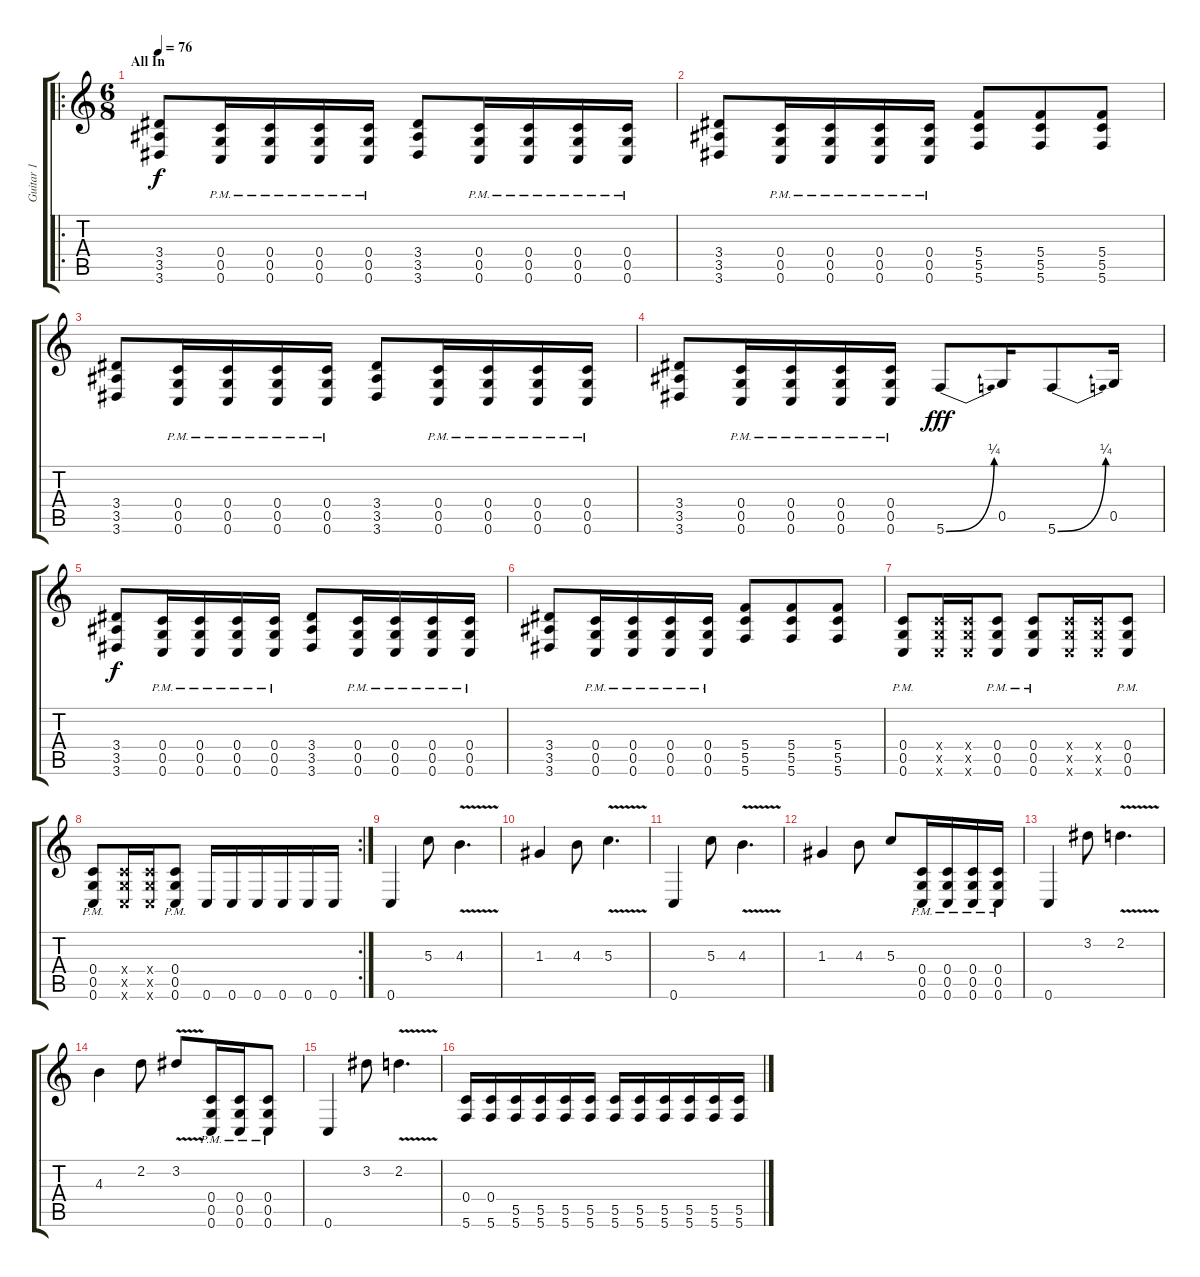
\track ("Guitar 1" "Guitar 1") {instrument distortionguitar}
\staff {score tabs}
\tuning (E4 C4 G3 C3 G2 C2) {hide}
\ro
\ts (6 8)
\section ("" "All In")
\tempo 76
\clef g2
\ks c
(3.4 3.5 3.6).8{dy f} (0.4{pm} 0.5{pm} 0.6{pm}).16 (0.4{pm} 0.5{pm} 0.6{pm}).16 (0.4{pm} 0.5{pm} 0.6{pm}).16 (0.4{pm} 0.5{pm} 0.6{pm}).16 (3.4 3.5 3.6).8 (0.4{pm} 0.5{pm} 0.6{pm}).16 (0.4{pm} 0.5{pm} 0.6{pm}).16 (0.4{pm} 0.5{pm} 0.6{pm}).16 (0.4{pm} 0.5{pm} 0.6{pm}).16 |
(3.4 3.5 3.6).8 (0.4{pm} 0.5{pm} 0.6{pm}).16 (0.4{pm} 0.5{pm} 0.6{pm}).16 (0.4{pm} 0.5{pm} 0.6{pm}).16 (0.4{pm} 0.5{pm} 0.6{pm}).16 (5.4 5.5 5.6).8 (5.4 5.5 5.6).8 (5.4 5.5 5.6).8 |
(3.4 3.5 3.6).8 (0.4{pm} 0.5{pm} 0.6{pm}).16 (0.4{pm} 0.5{pm} 0.6{pm}).16 (0.4{pm} 0.5{pm} 0.6{pm}).16 (0.4{pm} 0.5{pm} 0.6{pm}).16 (3.4 3.5 3.6).8 (0.4{pm} 0.5{pm} 0.6{pm}).16 (0.4{pm} 0.5{pm} 0.6{pm}).16 (0.4{pm} 0.5{pm} 0.6{pm}).16 (0.4{pm} 0.5{pm} 0.6{pm}).16 |
(3.4 3.5 3.6).8 (0.4{pm} 0.5{pm} 0.6{pm}).16 (0.4{pm} 0.5{pm} 0.6{pm}).16 (0.4{pm} 0.5{pm} 0.6{pm}).16 (0.4{pm} 0.5{pm} 0.6{pm}).16 5.6{be (bend 0 0 60 1)}.8{dy fff} 0.5.16 5.6{be (bend 0 0 60 1)}.8 0.5.16 |
(3.4 3.5 3.6).8{dy f} (0.4{pm} 0.5{pm} 0.6{pm}).16 (0.4{pm} 0.5{pm} 0.6{pm}).16 (0.4{pm} 0.5{pm} 0.6{pm}).16 (0.4{pm} 0.5{pm} 0.6{pm}).16 (3.4 3.5 3.6).8 (0.4{pm} 0.5{pm} 0.6{pm}).16 (0.4{pm} 0.5{pm} 0.6{pm}).16 (0.4{pm} 0.5{pm} 0.6{pm}).16 (0.4{pm} 0.5{pm} 0.6{pm}).16 |
(3.4 3.5 3.6).8 (0.4{pm} 0.5{pm} 0.6{pm}).16 (0.4{pm} 0.5{pm} 0.6{pm}).16 (0.4{pm} 0.5{pm} 0.6{pm}).16 (0.4{pm} 0.5{pm} 0.6{pm}).16 (5.4 5.5 5.6).8 (5.4 5.5 5.6).8 (5.4 5.5 5.6).8 |
(0.4{pm} 0.5{pm} 0.6{pm}).8 (0.4{x} 0.5{x} 0.6{x}).16 (0.4{x} 0.5{x} 0.6{x}).16 (0.4{pm} 0.5{pm} 0.6{pm}).8 (0.4{pm} 0.5{pm} 0.6{pm}).8 (0.4{x} 0.5{x} 0.6{x}).16 (0.4{x} 0.5{x} 0.6{x}).16 (0.4{pm} 0.5{pm} 0.6{pm}).8 |
\rc 2
(0.4{pm} 0.5{pm} 0.6{pm}).8 (0.4{x} 0.5{x} 0.6{x}).16 (0.4{x} 0.5{x} 0.6{x}).16 (0.4{pm} 0.5{pm} 0.6{pm}).8 0.6.16 0.6.16 0.6.16 0.6.16 0.6.16 0.6.16 |
0.6.4 5.3.8 4.3{v}.4{d} |
1.3.4 4.3.8 5.3{v}.4{d} |
0.6.4 5.3.8 4.3{v}.4{d} |
1.3.4 4.3.8 5.3.8 (0.4{pm} 0.5{pm} 0.6{pm}).16 (0.4{pm} 0.5{pm} 0.6{pm}).16 (0.4{pm} 0.5{pm} 0.6{pm}).16 (0.4{pm} 0.5{pm} 0.6{pm}).16 |
0.6.4 3.2.8 2.2{v}.4{d} |
4.3.4 2.2.8 3.2{v}.8 (0.4{pm} 0.5{pm} 0.6{pm}).16 (0.4{pm} 0.5{pm} 0.6{pm}).16 (0.4{pm} 0.5{pm} 0.6{pm}).8 |
0.6.4 3.2.8 2.2{v}.4{d} |
(0.4 5.6).16 (0.4 5.6).16 (5.5 5.6).16 (5.5 5.6).16 (5.5 5.6).16 (5.5 5.6).16 (5.5 5.6).16 (5.5 5.6).16 (5.5 5.6).16 (5.5 5.6).16 (5.5 5.6).16 (5.5 5.6).16
